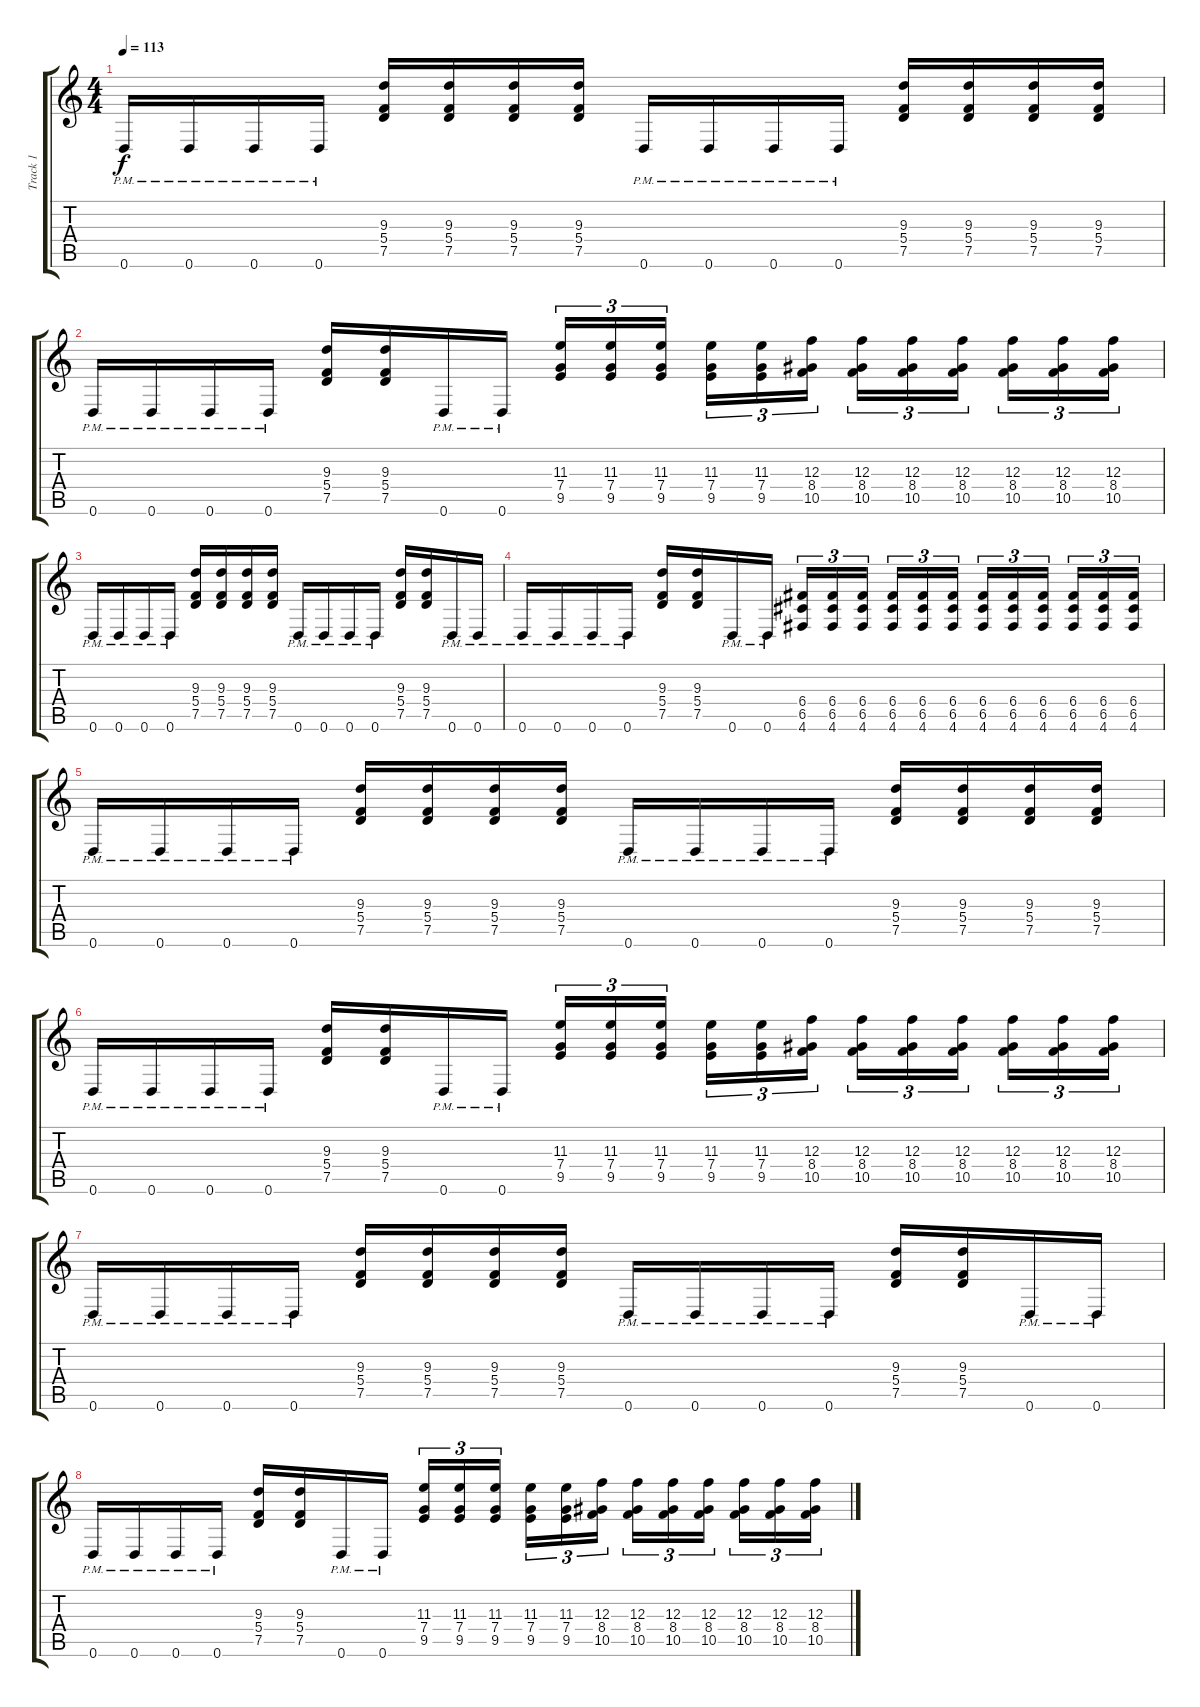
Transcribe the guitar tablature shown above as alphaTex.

\track ("Track 1" "Track 1") {instrument distortionguitar}
\staff {score tabs}
\tuning (D4 A3 F3 C3 G2 D2) {hide}
\ts (4 4)
\tempo 113
\clef g2
\ks c
0.6{pm}.16{dy f} 0.6{pm}.16 0.6{pm}.16 0.6{pm}.16 (9.3 5.4 7.5).16 (9.3 5.4 7.5).16 (9.3 5.4 7.5).16 (9.3 5.4 7.5).16 0.6{pm}.16 0.6{pm}.16 0.6{pm}.16 0.6{pm}.16 (9.3 5.4 7.5).16 (9.3 5.4 7.5).16 (9.3 5.4 7.5).16 (9.3 5.4 7.5).16 |
0.6{pm}.16 0.6{pm}.16 0.6{pm}.16 0.6{pm}.16 (9.3 5.4 7.5).16 (9.3 5.4 7.5).16 0.6{pm}.16 0.6{pm}.16 (11.3 7.4 9.5).16{tu (3 2)} (11.3 7.4 9.5).16{tu (3 2)} (11.3 7.4 9.5).16{tu (3 2) beam splitsecondary} (11.3 7.4 9.5).16{tu (3 2)} (11.3 7.4 9.5).16{tu (3 2)} (12.3 8.4 10.5).16{tu (3 2)} (12.3 8.4 10.5).16{tu (3 2)} (12.3 8.4 10.5).16{tu (3 2)} (12.3 8.4 10.5).16{tu (3 2) beam splitsecondary} (12.3 8.4 10.5).16{tu (3 2)} (12.3 8.4 10.5).16{tu (3 2)} (12.3 8.4 10.5).16{tu (3 2)} |
0.6{pm}.16 0.6{pm}.16 0.6{pm}.16 0.6{pm}.16 (9.3 5.4 7.5).16 (9.3 5.4 7.5).16 (9.3 5.4 7.5).16 (9.3 5.4 7.5).16 0.6{pm}.16 0.6{pm}.16 0.6{pm}.16 0.6{pm}.16 (9.3 5.4 7.5).16 (9.3 5.4 7.5).16 0.6{pm}.16 0.6{pm}.16 |
0.6{pm}.16 0.6{pm}.16 0.6{pm}.16 0.6{pm}.16 (9.3 5.4 7.5).16 (9.3 5.4 7.5).16 0.6{pm}.16 0.6{pm}.16 (6.4 6.5 4.6).16{tu (3 2)} (6.4 6.5 4.6).16{tu (3 2)} (6.4 6.5 4.6).16{tu (3 2) beam splitsecondary} (6.4 6.5 4.6).16{tu (3 2)} (6.4 6.5 4.6).16{tu (3 2)} (6.4 6.5 4.6).16{tu (3 2)} (6.4 6.5 4.6).16{tu (3 2)} (6.4 6.5 4.6).16{tu (3 2)} (6.4 6.5 4.6).16{tu (3 2) beam splitsecondary} (6.4 6.5 4.6).16{tu (3 2)} (6.4 6.5 4.6).16{tu (3 2)} (6.4 6.5 4.6).16{tu (3 2)} |
0.6{pm}.16 0.6{pm}.16 0.6{pm}.16 0.6{pm}.16 (9.3 5.4 7.5).16 (9.3 5.4 7.5).16 (9.3 5.4 7.5).16 (9.3 5.4 7.5).16 0.6{pm}.16 0.6{pm}.16 0.6{pm}.16 0.6{pm}.16 (9.3 5.4 7.5).16 (9.3 5.4 7.5).16 (9.3 5.4 7.5).16 (9.3 5.4 7.5).16 |
0.6{pm}.16 0.6{pm}.16 0.6{pm}.16 0.6{pm}.16 (9.3 5.4 7.5).16 (9.3 5.4 7.5).16 0.6{pm}.16 0.6{pm}.16 (11.3 7.4 9.5).16{tu (3 2)} (11.3 7.4 9.5).16{tu (3 2)} (11.3 7.4 9.5).16{tu (3 2) beam splitsecondary} (11.3 7.4 9.5).16{tu (3 2)} (11.3 7.4 9.5).16{tu (3 2)} (12.3 8.4 10.5).16{tu (3 2)} (12.3 8.4 10.5).16{tu (3 2)} (12.3 8.4 10.5).16{tu (3 2)} (12.3 8.4 10.5).16{tu (3 2) beam splitsecondary} (12.3 8.4 10.5).16{tu (3 2)} (12.3 8.4 10.5).16{tu (3 2)} (12.3 8.4 10.5).16{tu (3 2)} |
0.6{pm}.16 0.6{pm}.16 0.6{pm}.16 0.6{pm}.16 (9.3 5.4 7.5).16 (9.3 5.4 7.5).16 (9.3 5.4 7.5).16 (9.3 5.4 7.5).16 0.6{pm}.16 0.6{pm}.16 0.6{pm}.16 0.6{pm}.16 (9.3 5.4 7.5).16 (9.3 5.4 7.5).16 0.6{pm}.16 0.6{pm}.16 |
0.6{pm}.16 0.6{pm}.16 0.6{pm}.16 0.6{pm}.16 (9.3 5.4 7.5).16 (9.3 5.4 7.5).16 0.6{pm}.16 0.6{pm}.16 (11.3 7.4 9.5).16{tu (3 2)} (11.3 7.4 9.5).16{tu (3 2)} (11.3 7.4 9.5).16{tu (3 2) beam splitsecondary} (11.3 7.4 9.5).16{tu (3 2)} (11.3 7.4 9.5).16{tu (3 2)} (12.3 8.4 10.5).16{tu (3 2)} (12.3 8.4 10.5).16{tu (3 2)} (12.3 8.4 10.5).16{tu (3 2)} (12.3 8.4 10.5).16{tu (3 2) beam splitsecondary} (12.3 8.4 10.5).16{tu (3 2)} (12.3 8.4 10.5).16{tu (3 2)} (12.3 8.4 10.5).16{tu (3 2)}
